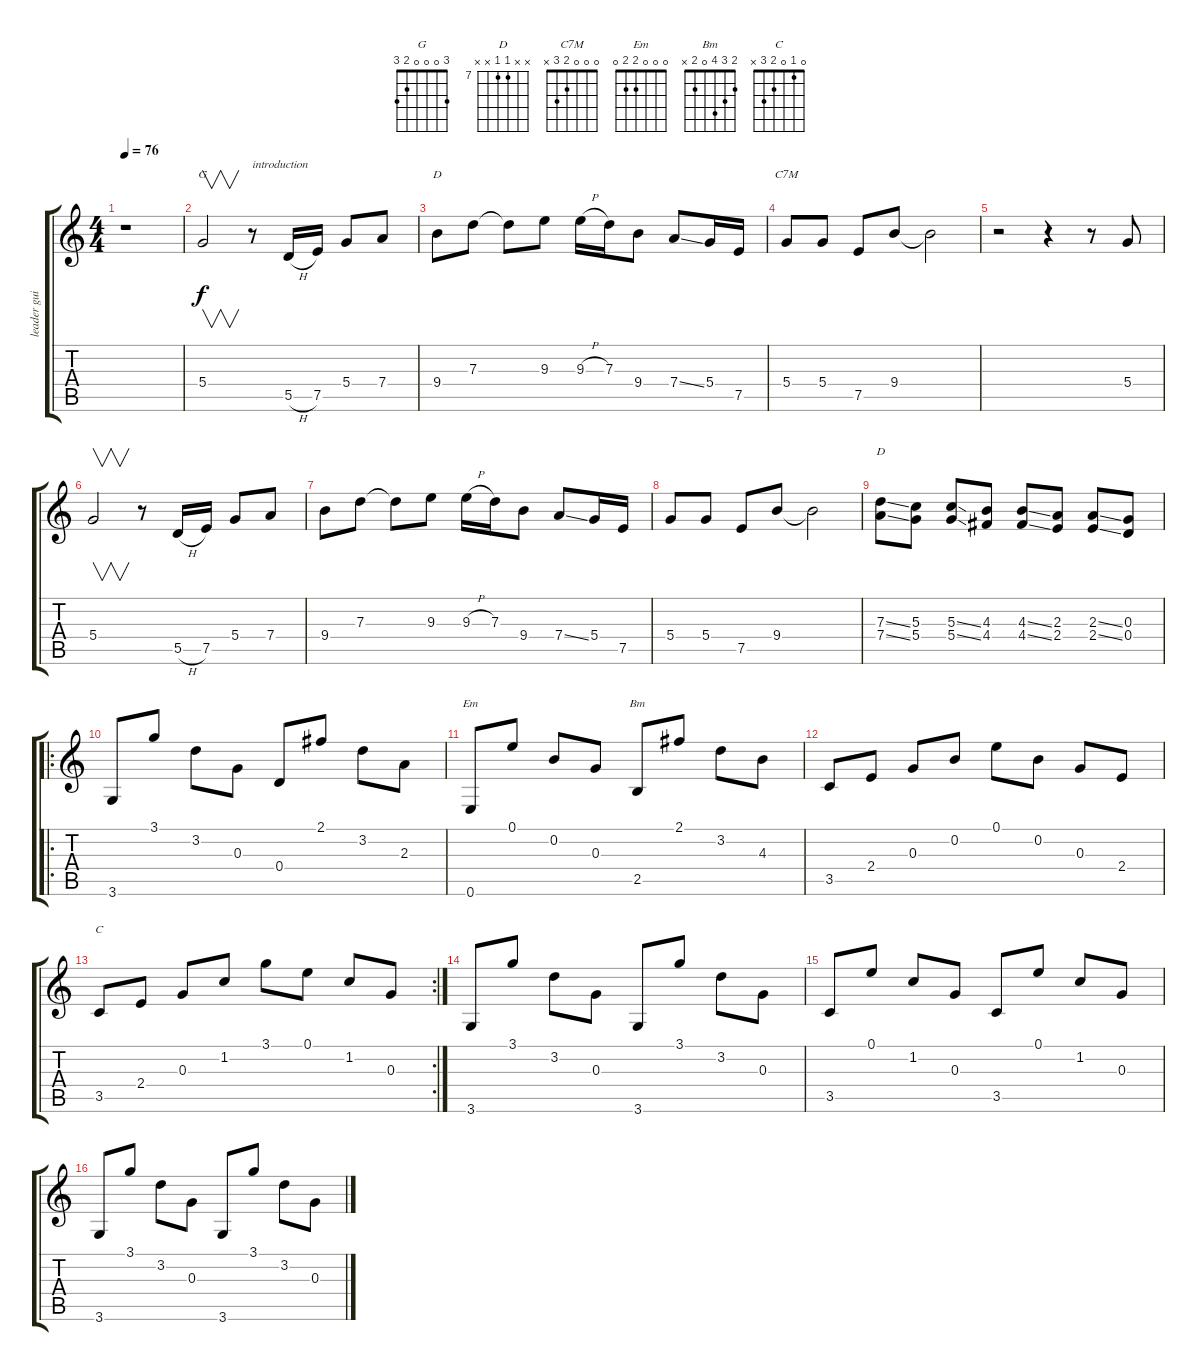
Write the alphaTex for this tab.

\track ("leader guitar " "leader gui") {instrument acousticguitarsteel}
\staff {score tabs}
\tuning (E4 B3 G3 D3 A2 E2) {hide}
\chord ("G" 3 0 0 0 2 3)
\chord ("D" 2 3 2 0 x x)
\chord ("C7M" 0 0 0 2 3 x)
\chord ("D" x x 7 7 x x) {firstfret 7}
\chord ("Em" 0 0 0 2 2 0)
\chord ("Bm" 2 3 4 0 2 x)
\chord ("C" 0 1 0 2 3 x)
\ts (4 4)
\tempo 76
\clef g2
\ks c
r.1{dy f instrument acousticguitarsteel} |
5.4.2{v ch "G"} r.8{txt "introduction"} 5.5{h}.16 7.5.16 5.4.8 7.4.8 |
9.4.8{ch "D"} 7.3.8 7.3{t}.8 9.3.8 9.3{h}.16 7.3.16 9.4.8 7.4{ss}.8 5.4.16 7.5.16 |
5.4.8{ch "C7M"} 5.4.8 7.5.8 9.4.8 9.4{t}.2 |
r.2 r.4 r.8 5.4.8 |
5.4.2{v} r.8 5.5{h}.16 7.5.16 5.4.8 7.4.8 |
9.4.8 7.3.8 7.3{t}.8 9.3.8 9.3{h}.16 7.3.16 9.4.8 7.4{ss}.8 5.4.16 7.5.16 |
5.4.8 5.4.8 7.5.8 9.4.8 9.4{t}.2 |
(7.3{ss} 7.4{ss}).8{ch "D"} (5.3 5.4).8 (5.3{ss} 5.4{ss}).8 (4.3 4.4).8 (4.3{ss} 4.4{ss}).8 (2.3 2.4).8 (2.3{ss} 2.4{ss}).8 (0.3 0.4).8 |
\ro
3.6.8 3.1.8 3.2.8 0.3.8 0.4.8 2.1.8 3.2.8 2.3.8 |
0.6.8{ch "Em"} 0.1.8 0.2.8 0.3.8 2.5.8{ch "Bm"} 2.1.8 3.2.8 4.3.8 |
3.5.8 2.4.8 0.3.8 0.2.8 0.1.8 0.2.8 0.3.8 2.4.8 |
\rc 2
3.5.8{ch "C"} 2.4.8 0.3.8 1.2.8 3.1.8 0.1.8 1.2.8 0.3.8 |
3.6.8 3.1.8 3.2.8 0.3.8 3.6.8 3.1.8 3.2.8 0.3.8 |
3.5.8 0.1.8 1.2.8 0.3.8 3.5.8 0.1.8 1.2.8 0.3.8 |
3.6.8 3.1.8 3.2.8 0.3.8 3.6.8 3.1.8 3.2.8 0.3.8
